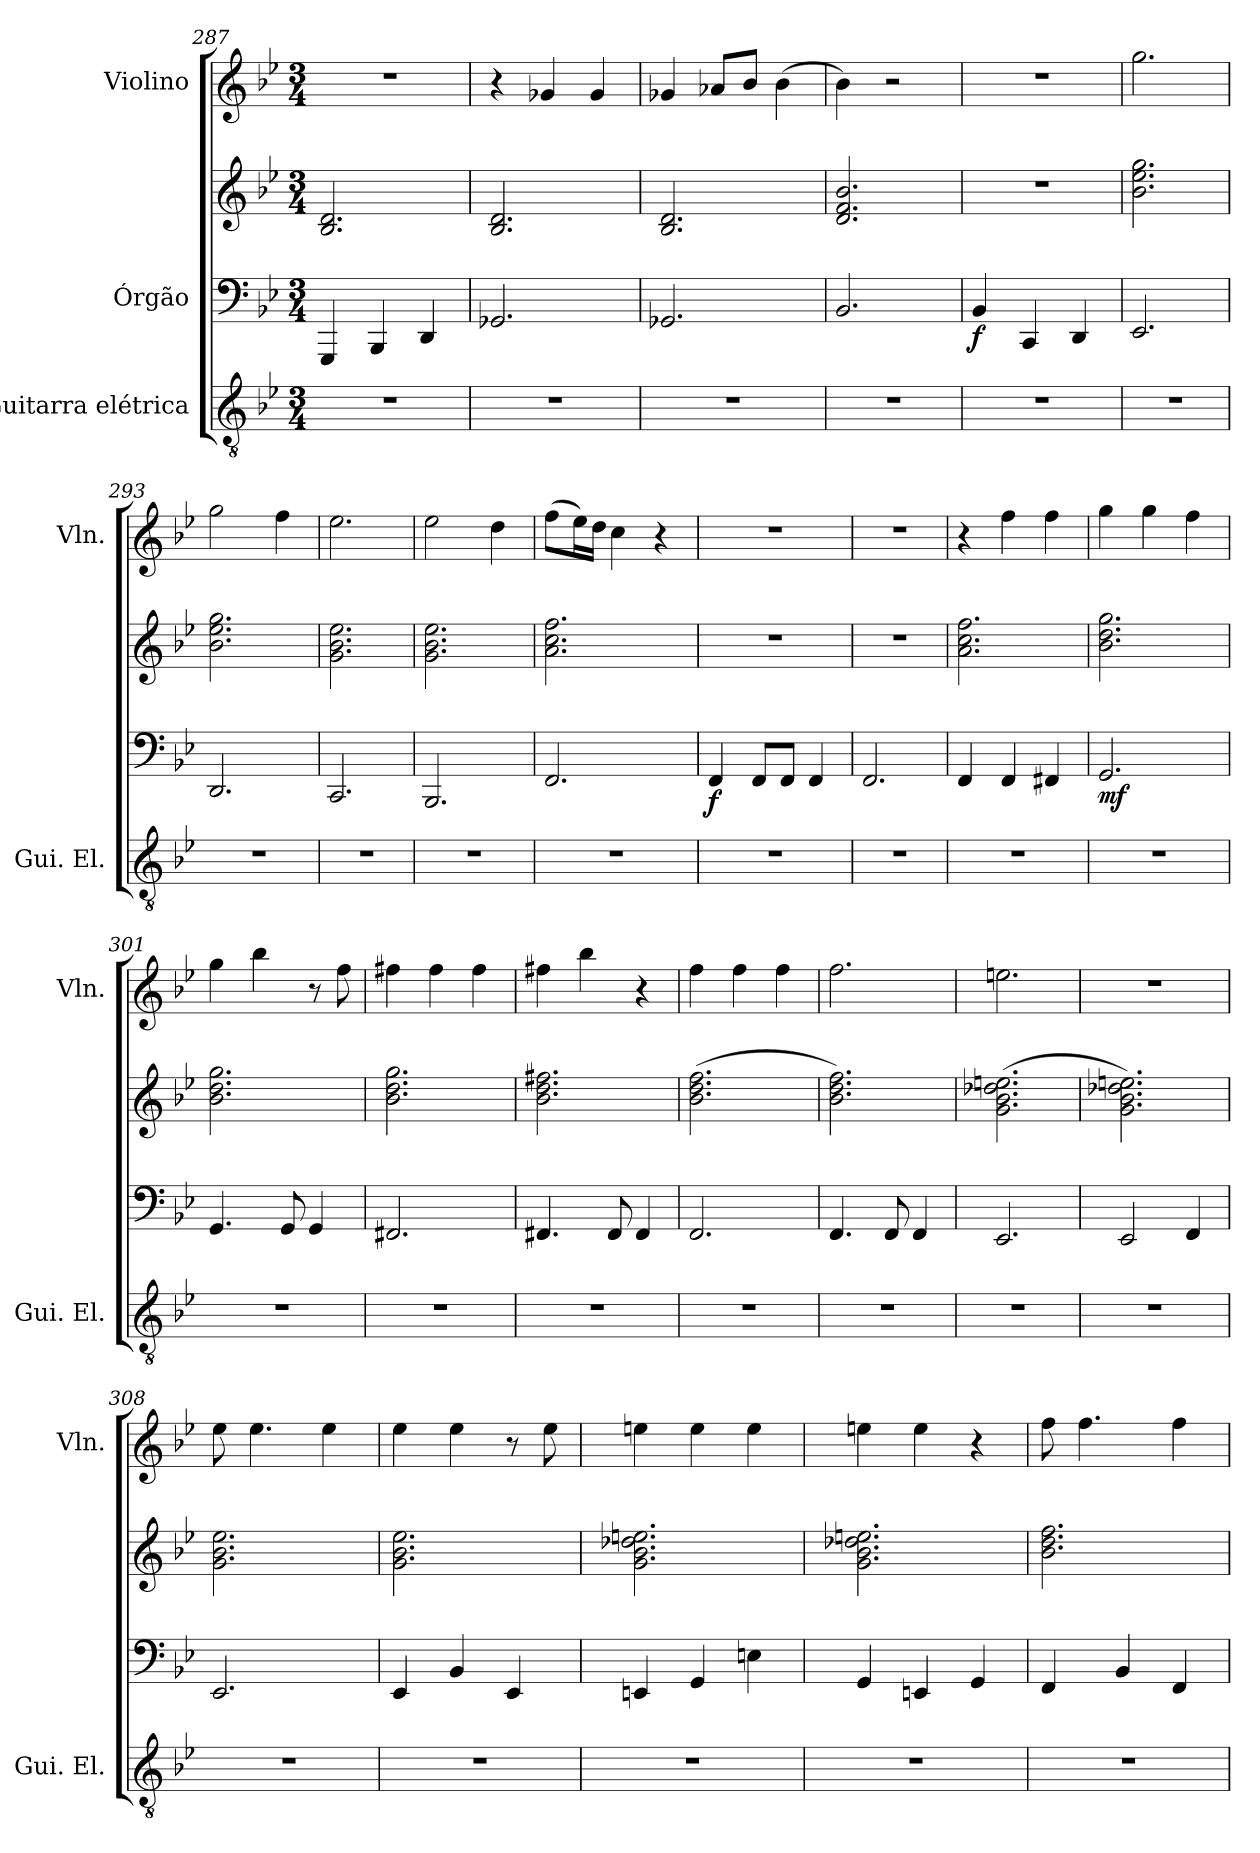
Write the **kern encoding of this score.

**kern	**kern	**kern	**dynam	**kern
*part3	*part2	*part2	*part2	*part1
*staff4	*staff3	*staff2	*staff2/3	*staff1
*I"Guitarra elétrica	*I"Órgão	*	*	*I"Violino
*I'Gui. El.	*	*	*	*I'Vln.
*clefGv2	*clefF4	*clefG2	*	*clefG2
*k[b-e-]	*k[b-e-]	*k[b-e-]	*	*k[b-e-]
*M3/4	*M3/4	*M3/4	*	*M3/4
=287	=287	=287	=287	=287
2.r	4GGG/	2.B-/ 2.d/	.	2.r
.	4BBB-/	.	.	.
.	4DD/	.	.	.
=288	=288	=288	=288	=288
2.r	2.GG-X/	2.B-/ 2.d/	.	4r
.	.	.	.	4g-X/
.	.	.	.	4g-/
!!LO:LB:g=z
=289	=289	=289	=289	=289
2.r	2.GG-X/	2.B-/ 2.d/	.	4g-X/
.	.	.	.	8a-X/L
.	.	.	.	8b-/J
.	.	.	.	(4b-\
=290	=290	=290	=290	=290
2.r	2.BB-/	2.d/ 2.f/ 2.b-/	.	4b-\)
.	.	.	.	2r
=291	=291	=291	=291	=291
!	!	!	!LO:DY:b=2	!
2.r	4BB-/	2.r	f	2.r
.	4CC/	.	.	.
.	4DD/	.	.	.
=292	=292	=292	=292	=292
2.r	2.EE-/	2.b-\ 2.ee-\ 2.gg\	.	2.gg\
=293	=293	=293	=293	=293
2.r	2.DD/	2.b-\ 2.ee-\ 2.gg\	.	2gg\
.	.	.	.	4ff\
=294	=294	=294	=294	=294
2.r	2.CC/	2.g\ 2.b-\ 2.ee-\	.	2.ee-\
=295	=295	=295	=295	=295
2.r	2.BBB-/	2.g\ 2.b-\ 2.ee-\	.	2ee-\
.	.	.	.	4dd\
=296	=296	=296	=296	=296
2.r	2.FF/	2.a\ 2.cc\ 2.ff\	.	(8ff\L
.	.	.	.	16ee-\L)
.	.	.	.	16dd\JJ
.	.	.	.	4cc\
.	.	.	.	4r
=297	=297	=297	=297	=297
!	!	!	!LO:DY:b=2	!
2.r	4FF/	2.r	f	2.r
.	8FF/L	.	.	.
.	8FF/J	.	.	.
.	4FF/	.	.	.
=298	=298	=298	=298	=298
2.r	2.FF/	2.r	.	2.r
=299	=299	=299	=299	=299
2.r	4FF/	2.a\ 2.cc\ 2.ff\	.	4r
.	4FF/	.	.	4ff\
.	4FF#X/	.	.	4ff\
!!LO:LB:g=z
=300	=300	=300	=300	=300
!	!	!	!LO:DY:b=2	!
2.r	2.GG/	2.b-\ 2.dd\ 2.gg\	mf	4gg\
.	.	.	.	4gg\
.	.	.	.	4ff\
=301	=301	=301	=301	=301
2.r	4.GG/	2.b-\ 2.dd\ 2.gg\	.	4gg\
.	.	.	.	4bb-\
.	8GG/	.	.	.
.	4GG/	.	.	8r
.	.	.	.	8ff\
=302	=302	=302	=302	=302
2.r	2.FF#X/	2.b-\ 2.dd\ 2.gg\	.	4ff#X\
.	.	.	.	4ff#\
.	.	.	.	4ff#\
=303	=303	=303	=303	=303
2.r	4.FF#X/	2.b-\ 2.dd\ 2.ff#X\	.	4ff#X\
.	.	.	.	4bb-\
.	8FF#/	.	.	.
.	4FF#/	.	.	4r
=304	=304	=304	=304	=304
2.r	2.FF/	(2.b-\ 2.dd\ 2.ff\	.	4ff\
.	.	.	.	4ff\
.	.	.	.	4ff\
=305	=305	=305	=305	=305
2.r	4.FF/	2.b-\ 2.dd\ 2.ff\)	.	2.ff\
.	8FF/	.	.	.
.	4FF/	.	.	.
=306	=306	=306	=306	=306
2.r	2.EE-/	(2.g\ 2.b-\ 2.dd-X\ 2.een\	.	2.een\
=307	=307	=307	=307	=307
2.r	2EE-/	2.g\ 2.b-\ 2.dd-X\ 2.een\)	.	2.r
.	4FF/	.	.	.
=308	=308	=308	=308	=308
2.r	2.EE-/	2.g\ 2.b-\ 2.ee-\	.	8ee-\
.	.	.	.	4.ee-\
.	.	.	.	4ee-\
=309	=309	=309	=309	=309
2.r	4EE-/	2.g\ 2.b-\ 2.ee-\	.	4ee-\
.	4BB-/	.	.	4ee-\
.	4EE-/	.	.	8r
.	.	.	.	8ee-\
=310	=310	=310	=310	=310
2.r	4EEn/	2.g\ 2.b-\ 2.dd-X\ 2.een\	.	4een\
.	4GG/	.	.	4ee\
.	4En\	.	.	4ee\
!!LO:LB:g=z
=311	=311	=311	=311	=311
2.r	4GG/	2.g\ 2.b-\ 2.dd-X\ 2.een\	.	4een\
.	4EEn/	.	.	4ee\
.	4GG/	.	.	4r
=312	=312	=312	=312	=312
2.r	4FF/	2.b-\ 2.dd\ 2.ff\	.	8ff\
.	.	.	.	4.ff\
.	4BB-/	.	.	.
.	4FF/	.	.	4ff\
=	=	=	=	=
*-	*-	*-	*-	*-
